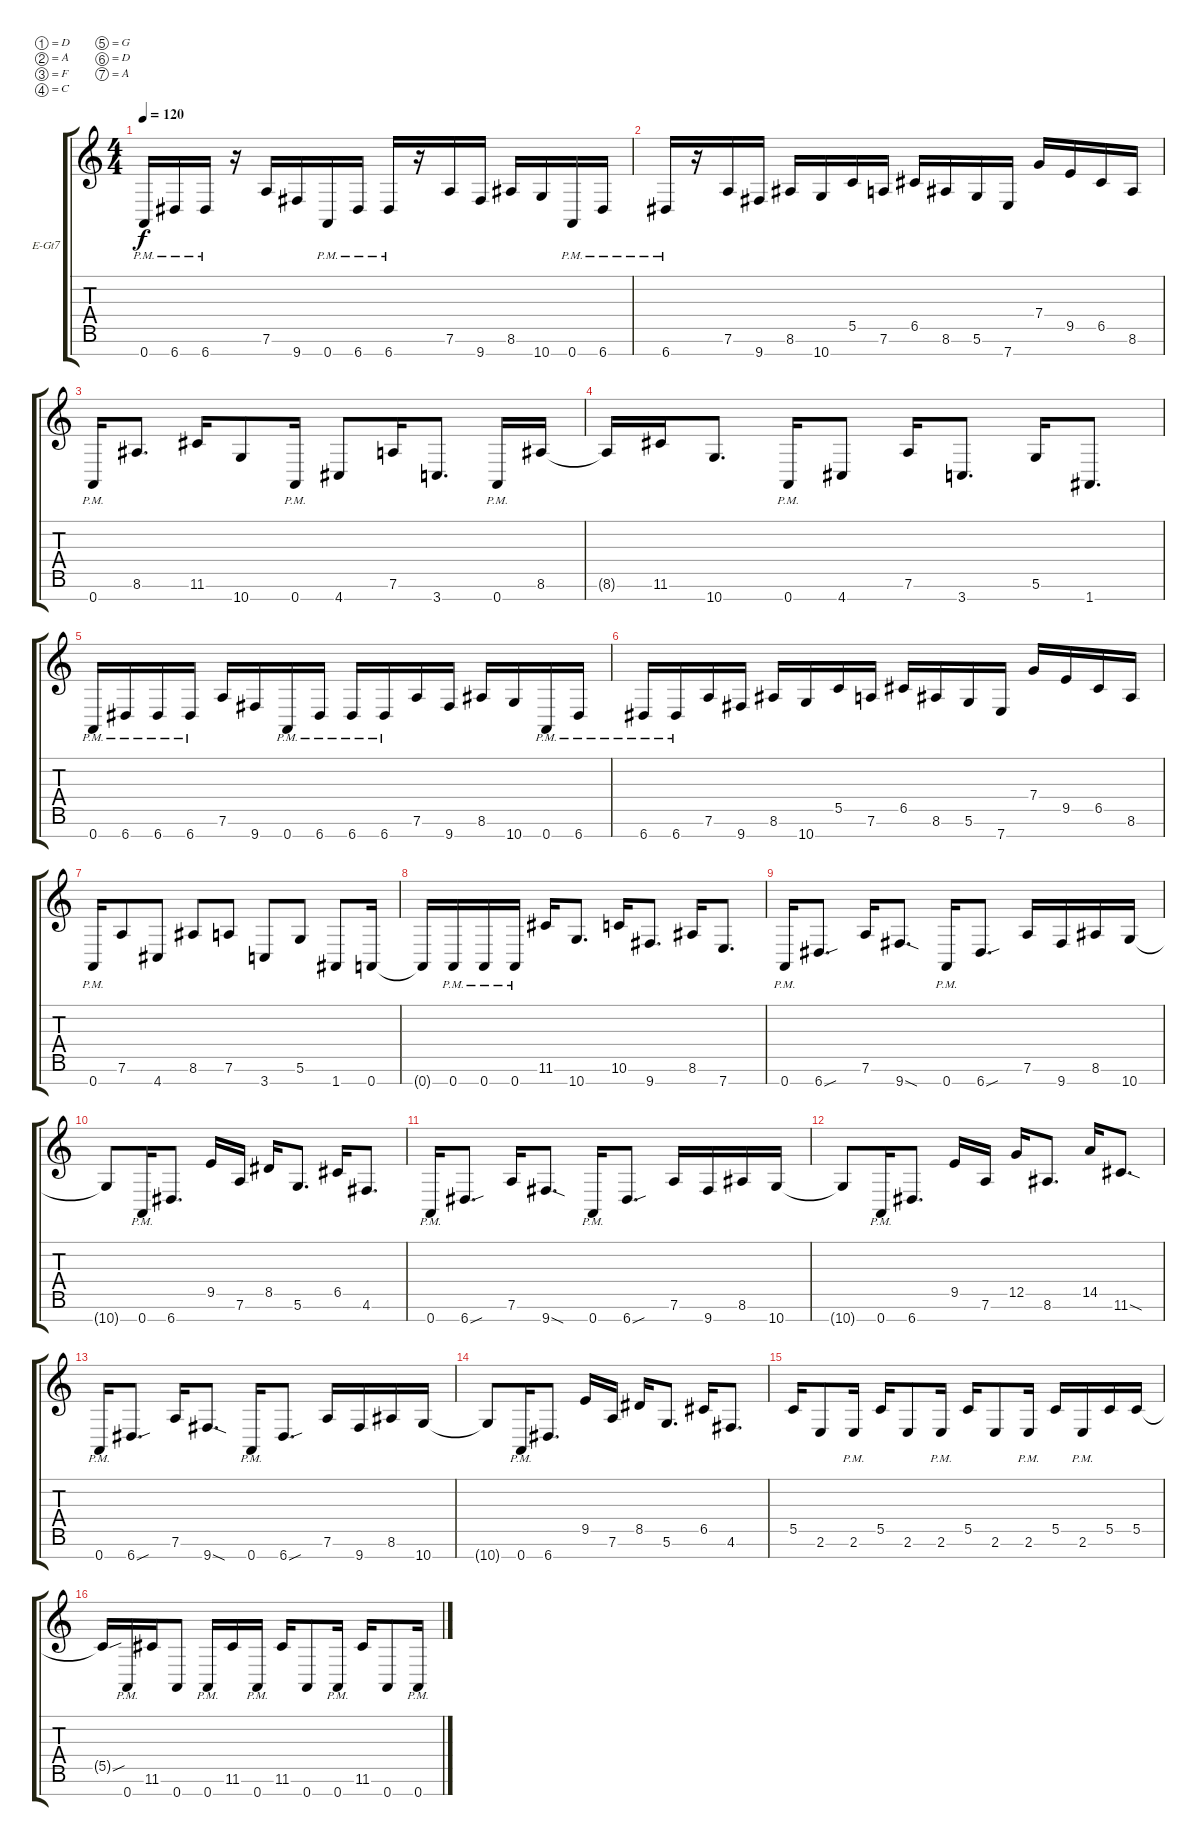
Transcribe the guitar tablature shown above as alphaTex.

\bracketExtendMode groupsimilarinstruments
\firstSystemTrackNameOrientation horizontal
\otherSystemsTrackNameOrientation horizontal
\track ("Track 1" "E-Gt7") {instrument distortionguitar}
\staff {score tabs}
\tuning (D4 A3 F3 C3 G2 D2 A1)
\ts (4 4)
\tempo 120
\clef g2
\ks c
0.7{pm}.16{dy f} 6.7{pm}.16 6.7{pm}.16 r.16 7.6.16 9.7.16 0.7{pm}.16 6.7{pm}.16 6.7{pm}.16 r.16 7.6.16 9.7.16 8.6.16 10.7.16 0.7{pm}.16 6.7{pm}.16 |
6.7{pm}.16 r.16 7.6.16 9.7.16 8.6.16 10.7.16 5.5.16 7.6.16 6.5.16 8.6.16 5.6.16 7.7.16 7.4.16 9.5.16 6.5.16 8.6.16 |
0.7{pm}.16 8.6.8{d} 11.6.16 10.7.8 0.7{pm}.16 4.7.8 7.6.16 3.7.8{d} 0.7{pm}.16 8.6.16 |
8.6{t}.16 11.6.16 10.7.8{d} 0.7{pm}.16 4.7.8 7.6.16 3.7.8{d} 5.6.16 1.7.8{d} |
0.7{pm}.16 6.7{pm}.16 6.7{pm}.16 6.7{pm}.16 7.6.16 9.7.16 0.7{pm}.16 6.7{pm}.16 6.7{pm}.16 6.7{pm}.16 7.6.16 9.7.16 8.6.16 10.7.16 0.7{pm}.16 6.7{pm}.16 |
6.7{pm}.16 6.7{pm}.16 7.6.16 9.7.16 8.6.16 10.7.16 5.5.16 7.6.16 6.5.16 8.6.16 5.6.16 7.7.16 7.4.16 9.5.16 6.5.16 8.6.16 |
0.7{pm}.16 7.6.8 4.7.8 8.6.8 7.6.8 3.7.8 5.6.8 1.7.8 0.7.16 |
0.7{t}.16 0.7{pm}.16 0.7{pm}.16 0.7{pm}.16 11.6.16 10.7.8{d} 10.6.16 9.7.8{d} 8.6.16 7.7.8{d} |
0.7{pm}.16 6.7{sou}.8{d} 7.6.16 9.7{sod}.8{d} 0.7{pm}.16 6.7{sou}.8{d} 7.6.16 9.7.16 8.6.16 10.7.16 |
10.7{t}.8 0.7{pm}.16 6.7.8{d} 9.5.16 7.6.16 8.5.16 5.6.8{d} 6.5.16 4.6.8{d} |
0.7{pm}.16 6.7{sou}.8{d} 7.6.16 9.7{sod}.8{d} 0.7{pm}.16 6.7{sou}.8{d} 7.6.16 9.7.16 8.6.16 10.7.16 |
10.7{t}.8 0.7{pm}.16 6.7.8{d} 9.5.16 7.6.16 12.5.16 8.6.8{d} 14.5.16 11.6{sod}.8{d} |
0.7{pm}.16 6.7{sou}.8{d} 7.6.16 9.7{sod}.8{d} 0.7{pm}.16 6.7{sou}.8{d} 7.6.16 9.7.16 8.6.16 10.7.16 |
10.7{t}.8 0.7{pm}.16 6.7.8{d} 9.5.16 7.6.16 8.5.16 5.6.8{d} 6.5.16 4.6.8{d} |
5.5.16 2.6.8 2.6{pm}.16 5.5.16 2.6.8 2.6{pm}.16 5.5.16 2.6.8 2.6{pm}.16 5.5.16 2.6{pm}.16 5.5.16 5.5.16 |
5.5{sou t}.16 0.7{pm}.16 11.6.16 0.7.8 0.7{pm}.16 11.6.16 0.7{pm}.16 11.6.16 0.7.8 0.7{pm}.16 11.6.16 0.7.8 0.7{pm}.16
